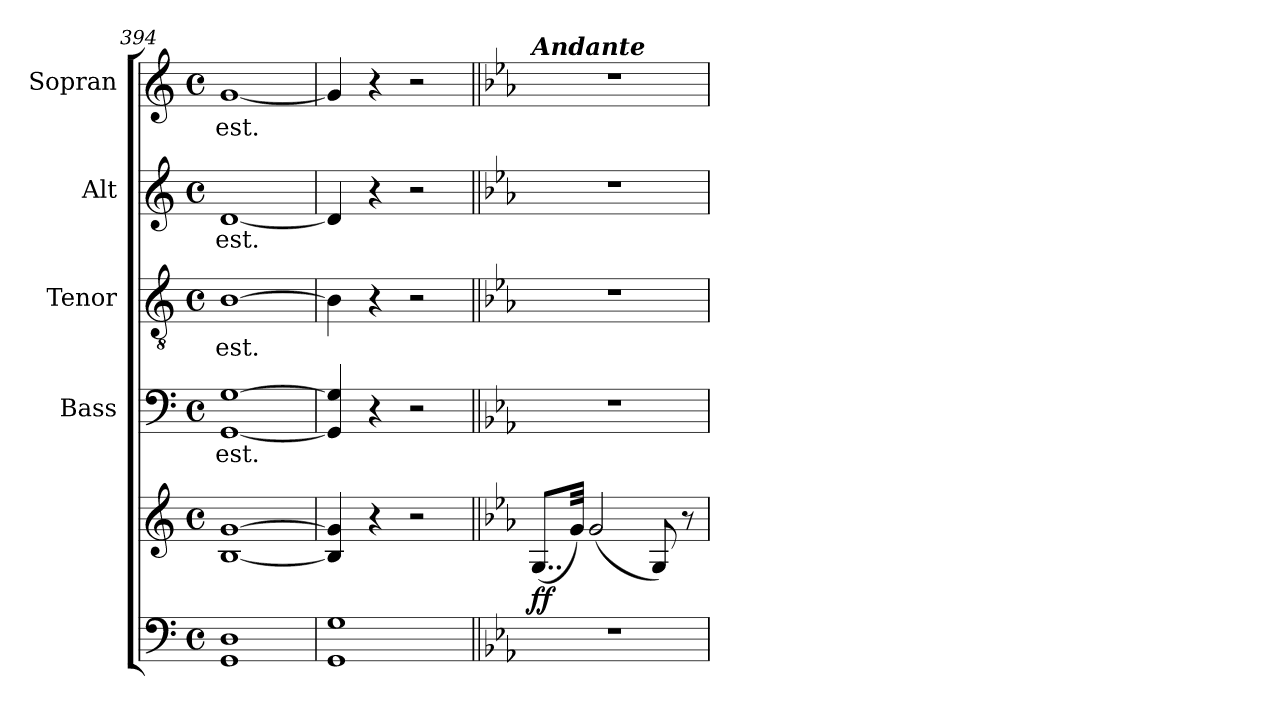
**kern	**kern	**dynam	**kern	**text	**kern	**text	**kern	**text	**kern	**text
*part5	*part5	*part5	*part4	*part4	*part3	*part3	*part2	*part2	*part1	*part1
*staff6	*staff5	*staff5/6	*staff4	*staff4	*staff3	*staff3	*staff2	*staff2	*staff1	*staff1
*	*	*	*I"Bass	*	*I"Tenor	*	*I"Alt	*	*I"Sopran	*
*	*	*	*I'B.	*	*I'T.	*	*I'A.	*	*I'S.	*
*clefF4	*clefG2	*	*clefF4	*	*clefGv2	*	*clefG2	*	*clefG2	*
*k[]	*k[]	*	*k[]	*	*k[]	*	*k[]	*	*k[]	*
*C:	*C:	*	*C:	*	*C:	*	*C:	*	*C:	*
*M4/4	*M4/4	*	*M4/4	*	*M4/4	*	*M4/4	*	*M4/4	*
*met(c)	*met(c)	*	*met(c)	*	*met(c)	*	*met(c)	*	*met(c)	*
=394	=394	=394	=394	=394	=394	=394	=394	=394	=394	=394
!	!	!	!	!LO:LY:b	!	!LO:LY:b	!	!LO:LY:b	!	!LO:LY:b
1GG 1D	[1B [1g	.	[1GG [1G	est.	[1B	est.	[1d	est.	[1g	est.
=395	=395	=395	=395	=395	=395	=395	=395	=395	=395	=395
1GG 1G	4B/] 4g/]	.	4GG/] 4G/]	.	4B\]	.	4d/]	.	4g/]	.
.	4r	.	4r	.	4r	.	4r	.	4r	.
.	2r	.	2r	.	2r	.	2r	.	2r	.
!!LO:PB:g=z
=396||	=396||	=396||	=396||	=396||	=396||	=396||	=396||	=396||	=396||	=396||
*k[b-e-a-]	*k[b-e-a-]	*	*k[b-e-a-]	*	*k[b-e-a-]	*	*k[b-e-a-]	*	*k[b-e-a-]	*
*E-:	*E-:	*	*E-:	*	*E-:	*	*E-:	*	*E-:	*
!	!	!	!	!	!	!	!	!	!LO:TX:a:Bi:t=Andante	!
!	!	!LO:DY:b	!	!	!	!	!	!	!	!
1r	(<8..G/L	ff	1r	.	1r	.	1r	.	1r	.
.	32g/Jkk)	.	.	.	.	.	.	.	.	.
.	(<2g/	.	.	.	.	.	.	.	.	.
.	8G/)	.	.	.	.	.	.	.	.	.
.	8r	.	.	.	.	.	.	.	.	.
=	=	=	=	=	=	=	=	=	=	=
*-	*-	*-	*-	*-	*-	*-	*-	*-	*-	*-
